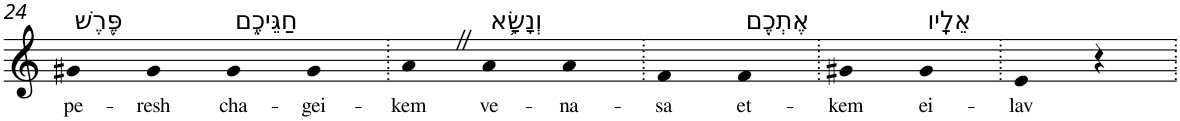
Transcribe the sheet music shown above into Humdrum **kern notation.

**kern	**text
*part1	*part1
*staff1	*staff1
*I"Piano	*
*I'Pno	*
!!LO:PB:g=z
*clefG2	*
*k[]	*
=24	=24
!LO:TX:a:t=פֶּ֖רֶשׁ	!
!	!LO:LY:b
4g#X	pe-
!	!LO:LY:b
4g#	-resh
!LO:TX:a:t=חַגֵּיכֶ֑ם	!
!	!LO:LY:b
4g#	cha-
!	!LO:LY:b
4g#	-gei-
=25.	=25.
!	!LO:LY:b
4aZ	-kem
!LO:TX:a:t=וְנָשָׂ֥א	!
!	!LO:LY:b
4a	ve-
!	!LO:LY:b
4a	-na-
=26.	=26.
!	!LO:LY:b
4f	-sa
!LO:TX:a:t=אֶתְכֶ֖ם	!
!	!LO:LY:b
4f	et-
=27.	=27.
!	!LO:LY:b
4g#X	-kem
!LO:TX:a:t=אֵלָֽיו	!
!	!LO:LY:b
4g#	ei-
=28.	=28.
!	!LO:LY:b
4e	-lav
4r	.
=.	=.
*-	*-
